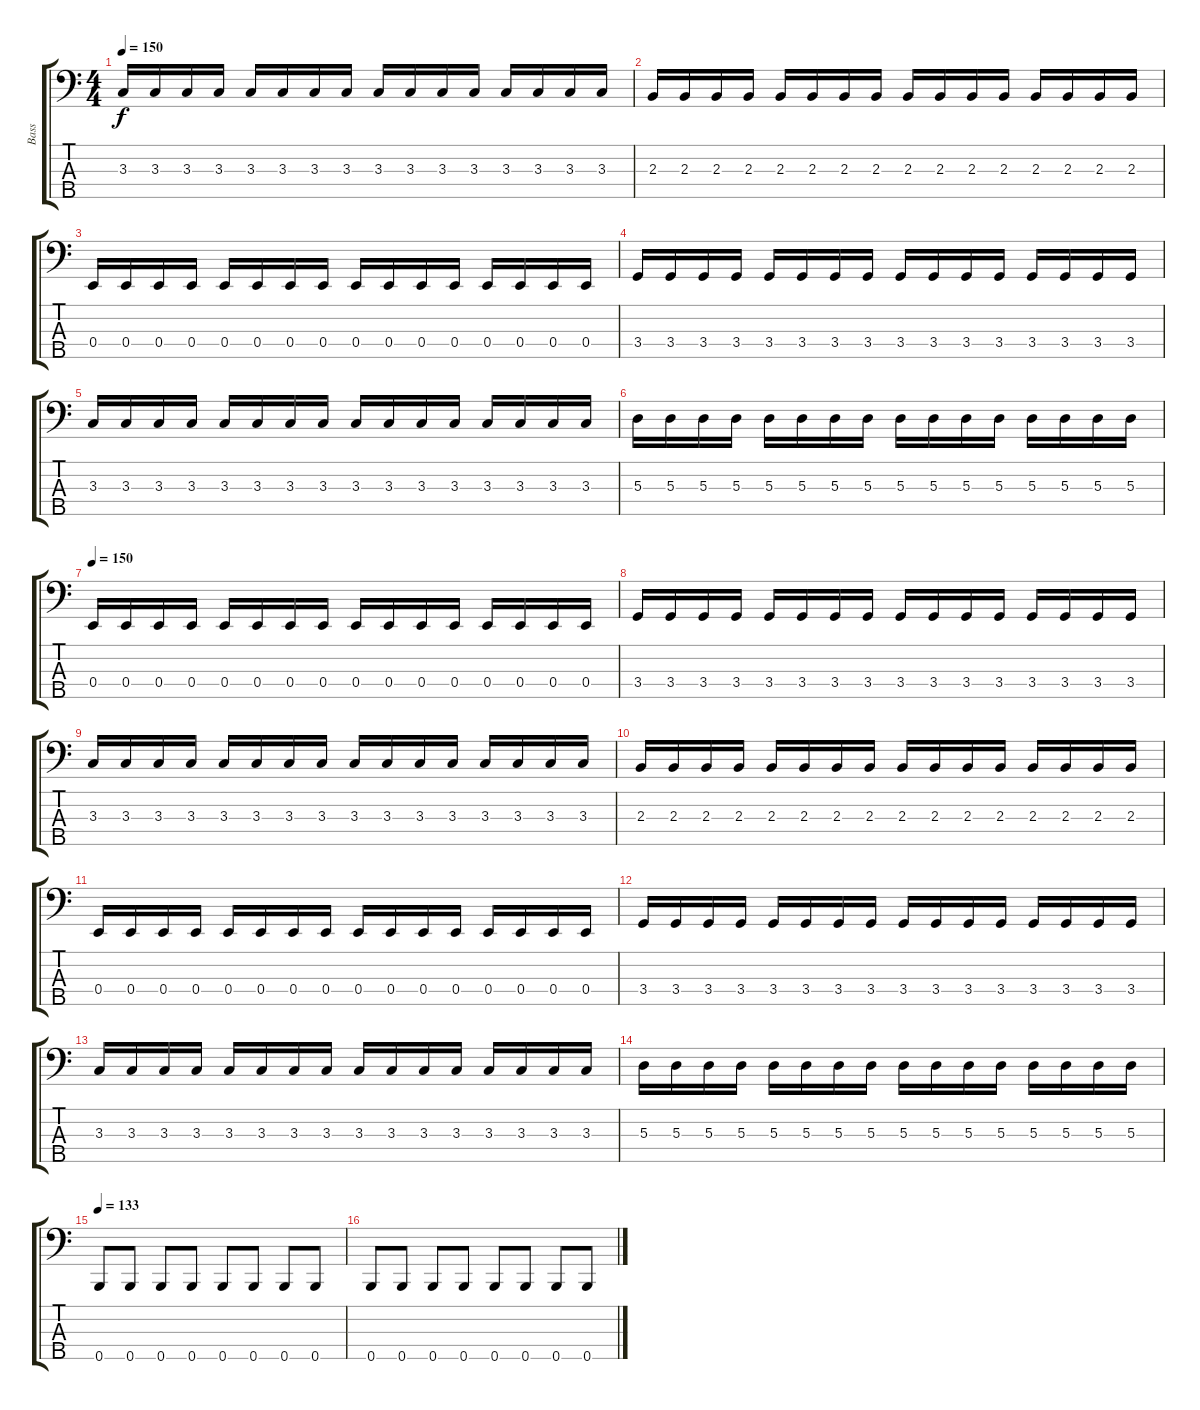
\track ("Bass" "Bass") {instrument electricbasspick}
\staff {score tabs}
\tuning (G2 D2 A1 E1 B0) {hide}
\ts (4 4)
\tempo 150
\clef f4
\ks c
3.3.16{dy f} 3.3.16 3.3.16 3.3.16 3.3.16 3.3.16 3.3.16 3.3.16 3.3.16 3.3.16 3.3.16 3.3.16 3.3.16 3.3.16 3.3.16 3.3.16 |
2.3.16 2.3.16 2.3.16 2.3.16 2.3.16 2.3.16 2.3.16 2.3.16 2.3.16 2.3.16 2.3.16 2.3.16 2.3.16 2.3.16 2.3.16 2.3.16 |
0.4.16 0.4.16 0.4.16 0.4.16 0.4.16 0.4.16 0.4.16 0.4.16 0.4.16 0.4.16 0.4.16 0.4.16 0.4.16 0.4.16 0.4.16 0.4.16 |
3.4.16 3.4.16 3.4.16 3.4.16 3.4.16 3.4.16 3.4.16 3.4.16 3.4.16 3.4.16 3.4.16 3.4.16 3.4.16 3.4.16 3.4.16 3.4.16 |
3.3.16 3.3.16 3.3.16 3.3.16 3.3.16 3.3.16 3.3.16 3.3.16 3.3.16 3.3.16 3.3.16 3.3.16 3.3.16 3.3.16 3.3.16 3.3.16 |
5.3.16 5.3.16 5.3.16 5.3.16 5.3.16 5.3.16 5.3.16 5.3.16 5.3.16 5.3.16 5.3.16 5.3.16 5.3.16 5.3.16 5.3.16 5.3.16 |
\tempo 150
0.4.16 0.4.16 0.4.16 0.4.16 0.4.16 0.4.16 0.4.16 0.4.16 0.4.16 0.4.16 0.4.16 0.4.16 0.4.16 0.4.16 0.4.16 0.4.16 |
3.4.16 3.4.16 3.4.16 3.4.16 3.4.16 3.4.16 3.4.16 3.4.16 3.4.16 3.4.16 3.4.16 3.4.16 3.4.16 3.4.16 3.4.16 3.4.16 |
3.3.16 3.3.16 3.3.16 3.3.16 3.3.16 3.3.16 3.3.16 3.3.16 3.3.16 3.3.16 3.3.16 3.3.16 3.3.16 3.3.16 3.3.16 3.3.16 |
2.3.16 2.3.16 2.3.16 2.3.16 2.3.16 2.3.16 2.3.16 2.3.16 2.3.16 2.3.16 2.3.16 2.3.16 2.3.16 2.3.16 2.3.16 2.3.16 |
0.4.16 0.4.16 0.4.16 0.4.16 0.4.16 0.4.16 0.4.16 0.4.16 0.4.16 0.4.16 0.4.16 0.4.16 0.4.16 0.4.16 0.4.16 0.4.16 |
3.4.16 3.4.16 3.4.16 3.4.16 3.4.16 3.4.16 3.4.16 3.4.16 3.4.16 3.4.16 3.4.16 3.4.16 3.4.16 3.4.16 3.4.16 3.4.16 |
3.3.16 3.3.16 3.3.16 3.3.16 3.3.16 3.3.16 3.3.16 3.3.16 3.3.16 3.3.16 3.3.16 3.3.16 3.3.16 3.3.16 3.3.16 3.3.16 |
5.3.16 5.3.16 5.3.16 5.3.16 5.3.16 5.3.16 5.3.16 5.3.16 5.3.16 5.3.16 5.3.16 5.3.16 5.3.16 5.3.16 5.3.16 5.3.16 |
\tempo 133
0.5.8 0.5.8 0.5.8 0.5.8 0.5.8 0.5.8 0.5.8 0.5.8 |
0.5.8 0.5.8 0.5.8 0.5.8 0.5.8 0.5.8 0.5.8 0.5.8
